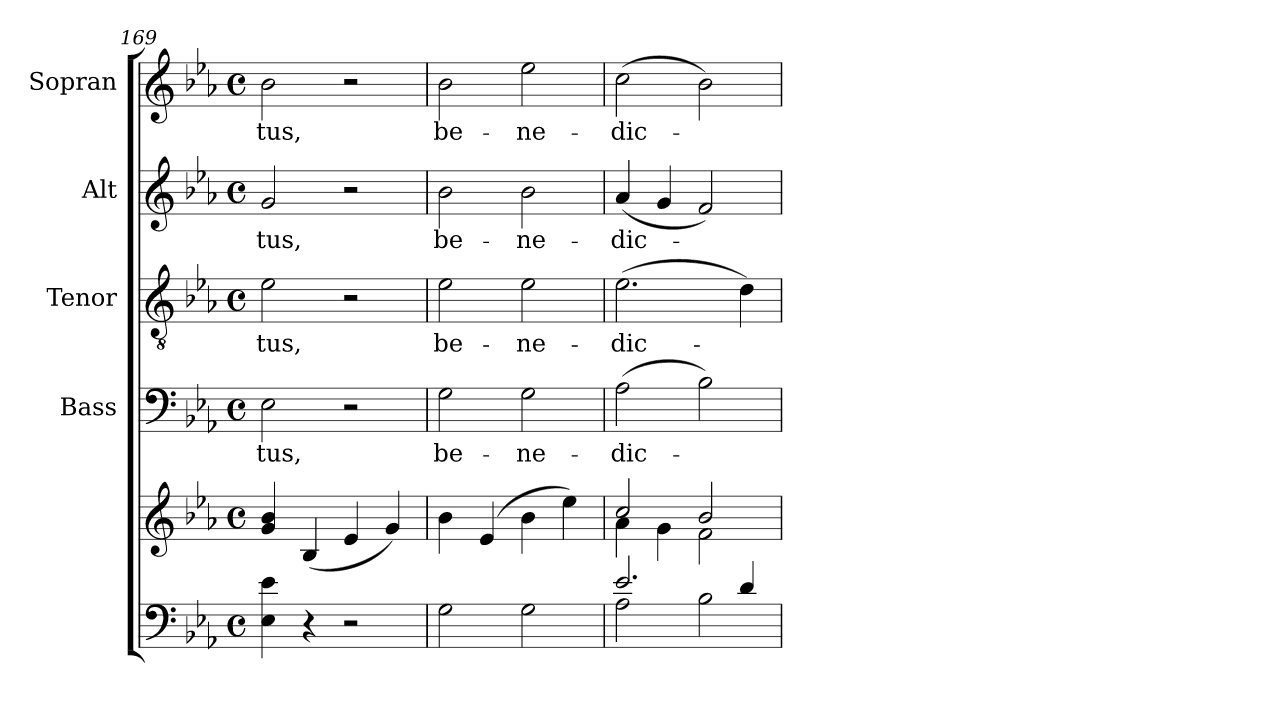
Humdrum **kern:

**kern	**kern	**kern	**text	**kern	**text	**kern	**text	**kern	**text
*part5	*part5	*part4	*part4	*part3	*part3	*part2	*part2	*part1	*part1
*staff6	*staff5	*staff4	*staff4	*staff3	*staff3	*staff2	*staff2	*staff1	*staff1
*	*	*I"Bass	*	*I"Tenor	*	*I"Alt	*	*I"Sopran	*
*	*	*I'B.	*	*I'T.	*	*I'A.	*	*I'S.	*
*clefF4	*clefG2	*clefF4	*	*clefGv2	*	*clefG2	*	*clefG2	*
*k[b-e-a-]	*k[b-e-a-]	*k[b-e-a-]	*	*k[b-e-a-]	*	*k[b-e-a-]	*	*k[b-e-a-]	*
*E-:	*E-:	*E-:	*	*E-:	*	*E-:	*	*E-:	*
*M4/4	*M4/4	*M4/4	*	*M4/4	*	*M4/4	*	*M4/4	*
*met(c)	*met(c)	*met(c)	*	*met(c)	*	*met(c)	*	*met(c)	*
=169	=169	=169	=169	=169	=169	=169	=169	=169	=169
!	!	!	!LO:LY:b	!	!LO:LY:b	!	!LO:LY:b	!	!LO:LY:b
4E-\ 4e-\	4g/ 4b-/	2E-\	-tus,	2e-\	-tus,	2g/	-tus,	2b-\	-tus,
4r	(<4B-/	.	.	.	.	.	.	.	.
2r	4e-/	2r	.	2r	.	2r	.	2r	.
.	4g/)	.	.	.	.	.	.	.	.
=170	=170	=170	=170	=170	=170	=170	=170	=170	=170
!	!	!	!LO:LY:b	!	!LO:LY:b	!	!LO:LY:b	!	!LO:LY:b
2G\	4b-\	2G\	be-	2e-\	be-	2b-\	be-	2b-\	be-
.	(4e-/	.	.	.	.	.	.	.	.
!	!	!	!LO:LY:b	!	!LO:LY:b	!	!LO:LY:b	!	!LO:LY:b
2G\	4b-\	2G\	-ne-	2e-\	-ne-	2b-\	-ne-	2ee-\	-ne-
.	4ee-\)	.	.	.	.	.	.	.	.
=171	=171	=171	=171	=171	=171	=171	=171	=171	=171
*^	*^	*	*	*	*	*	*	*	*
!	!	!	!	!	!LO:LY:b	!	!LO:LY:b	!	!LO:LY:b	!	!LO:LY:b
2.e-/	2A-\	2cc/	4a-\	(>2A-\	-dic-	(>2.e-\	-dic-	(<4a-/	-dic-	(>2cc\	-dic-
.	.	.	4g\	.	.	.	.	4g/	.	.	.
.	2B-\	2b-/	2f\	2B-\)	.	.	.	2f/)	.	2b-\)	.
4d/	.	.	.	.	.	4d\)	.	.	.	.	.
*v	*v	*	*	*	*	*	*	*	*	*	*
*	*v	*v	*	*	*	*	*	*	*	*
=	=	=	=	=	=	=	=	=	=
*-	*-	*-	*-	*-	*-	*-	*-	*-	*-
